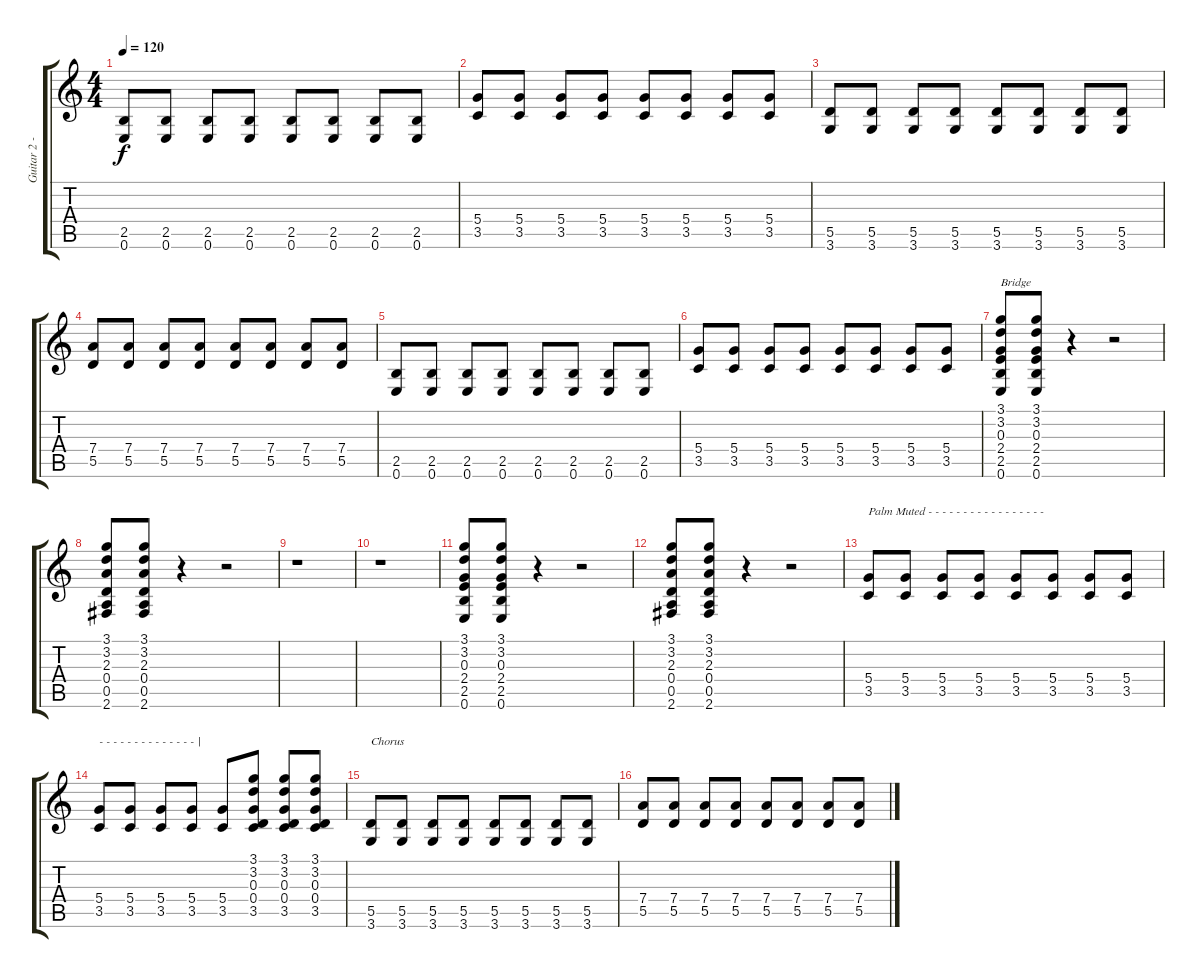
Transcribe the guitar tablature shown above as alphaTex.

\track ("Guitar 2 - Nick" "Guitar 2 -") {instrument distortionguitar}
\staff {score tabs}
\tuning (E4 B3 G3 D3 A2 E2) {hide}
\ts (4 4)
\tempo 120
\clef g2
\ks c
(2.5 0.6).8{dy f} (2.5 0.6).8 (2.5 0.6).8 (2.5 0.6).8 (2.5 0.6).8 (2.5 0.6).8 (2.5 0.6).8 (2.5 0.6).8 |
(5.4 3.5).8 (5.4 3.5).8 (5.4 3.5).8 (5.4 3.5).8 (5.4 3.5).8 (5.4 3.5).8 (5.4 3.5).8 (5.4 3.5).8 |
(5.5 3.6).8 (5.5 3.6).8 (5.5 3.6).8 (5.5 3.6).8 (5.5 3.6).8 (5.5 3.6).8 (5.5 3.6).8 (5.5 3.6).8 |
(7.4 5.5).8 (7.4 5.5).8 (7.4 5.5).8 (7.4 5.5).8 (7.4 5.5).8 (7.4 5.5).8 (7.4 5.5).8 (7.4 5.5).8 |
(2.5 0.6).8 (2.5 0.6).8 (2.5 0.6).8 (2.5 0.6).8 (2.5 0.6).8 (2.5 0.6).8 (2.5 0.6).8 (2.5 0.6).8 |
(5.4 3.5).8 (5.4 3.5).8 (5.4 3.5).8 (5.4 3.5).8 (5.4 3.5).8 (5.4 3.5).8 (5.4 3.5).8 (5.4 3.5).8 |
(3.1 3.2 0.3 2.4 2.5 0.6).8{txt "Bridge"} (3.1 3.2 0.3 2.4 2.5 0.6).8 r.4 r.2 |
(3.1 3.2 2.3 0.4 0.5 2.6).8 (3.1 3.2 2.3 0.4 0.5 2.6).8 r.4 r.2 |
r.1 |
r.1 |
(3.1 3.2 0.3 2.4 2.5 0.6).8 (3.1 3.2 0.3 2.4 2.5 0.6).8 r.4 r.2 |
(3.1 3.2 2.3 0.4 0.5 2.6).8 (3.1 3.2 2.3 0.4 0.5 2.6).8 r.4 r.2 |
(5.4 3.5).8{txt "Palm Muted - - - - - - - - - - - - - - - - -"} (5.4 3.5).8 (5.4 3.5).8 (5.4 3.5).8 (5.4 3.5).8 (5.4 3.5).8 (5.4 3.5).8 (5.4 3.5).8 |
(5.4 3.5).8{txt "- - - - - - - - - - - - - - |"} (5.4 3.5).8 (5.4 3.5).8 (5.4 3.5).8 (5.4 3.5).8 (3.1 3.2 0.3 0.4 3.5).8 (3.1 3.2 0.3 0.4 3.5).8 (3.1 3.2 0.3 0.4 3.5).8 |
(5.5 3.6).8{txt "Chorus"} (5.5 3.6).8 (5.5 3.6).8 (5.5 3.6).8 (5.5 3.6).8 (5.5 3.6).8 (5.5 3.6).8 (5.5 3.6).8 |
(7.4 5.5).8 (7.4 5.5).8 (7.4 5.5).8 (7.4 5.5).8 (7.4 5.5).8 (7.4 5.5).8 (7.4 5.5).8 (7.4 5.5).8
